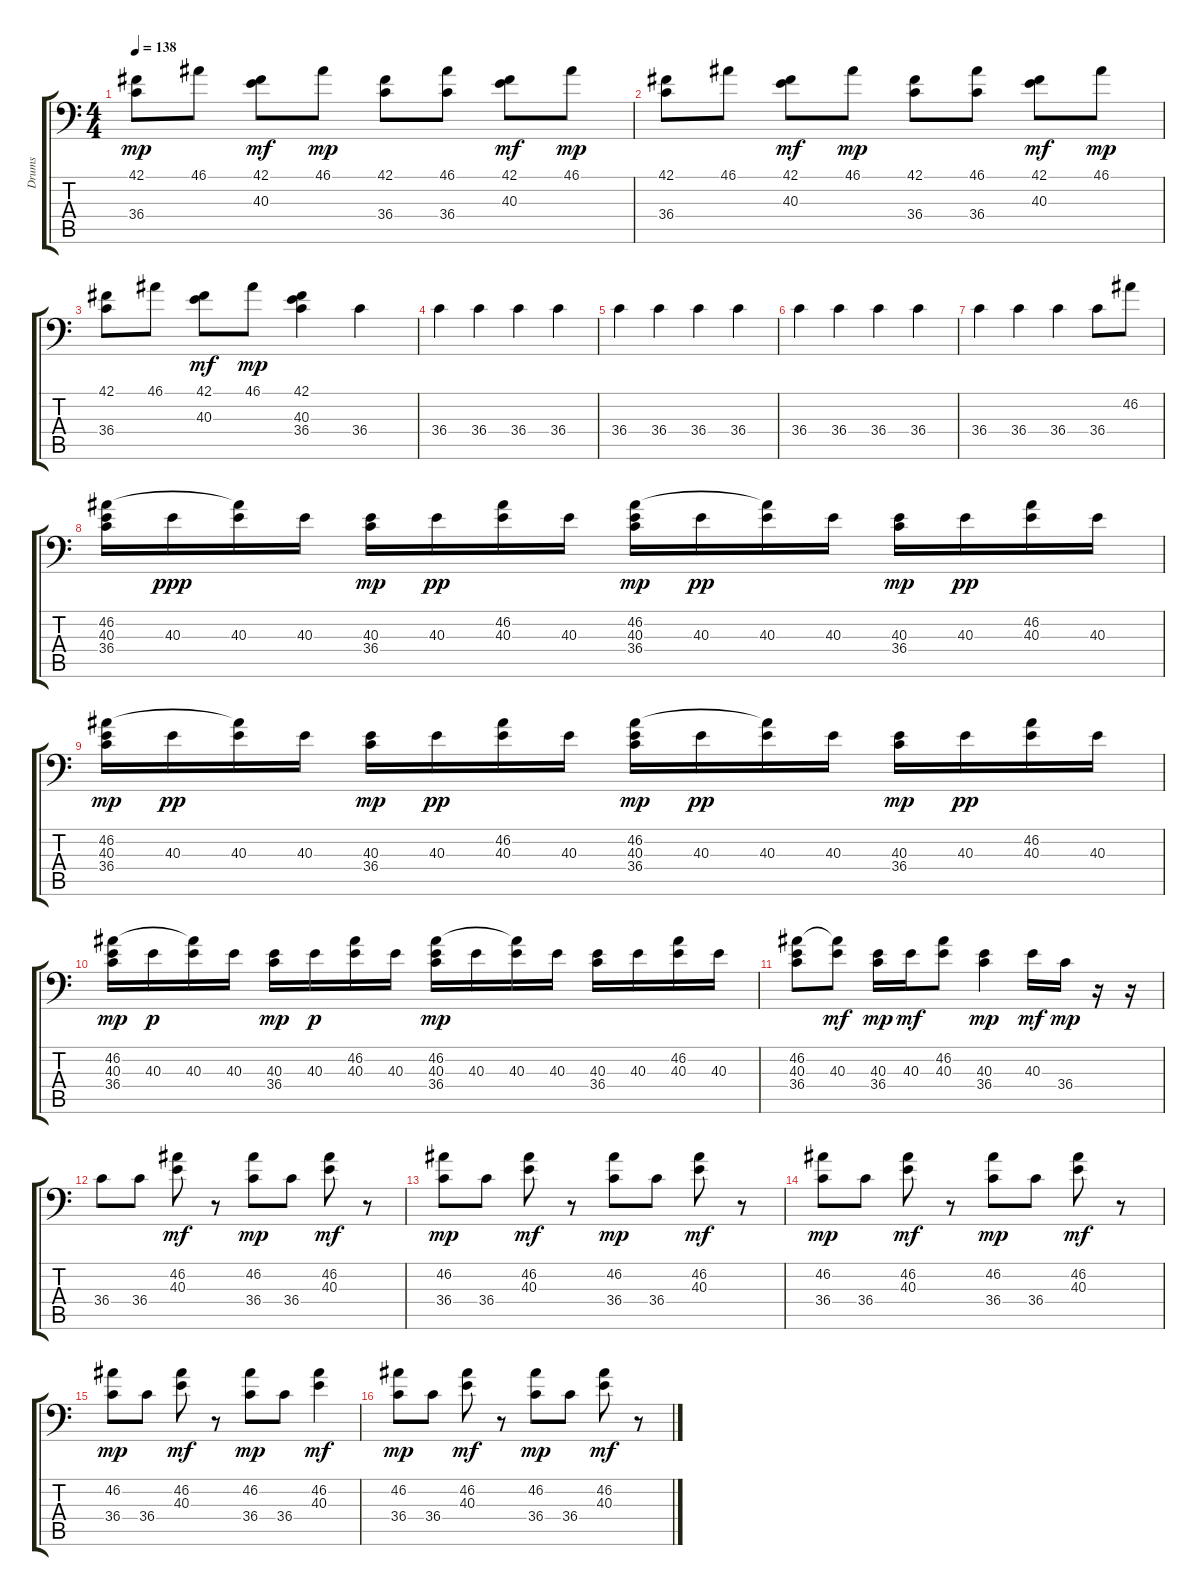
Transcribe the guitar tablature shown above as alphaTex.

\track ("Drums" "Drums") {instrument acousticgrandpiano}
\staff {score tabs}
\tuning (C-1 C-1 C-1 C-1 C-1 C-1) {hide}
\ts (4 4)
\tempo 138
\clef f4
\ks c
(42.1 36.4).8{dy mp} 46.1.8 (42.1 40.3).8{dy mf} 46.1.8{dy mp} (42.1 36.4).8 (46.1 36.4).8 (42.1 40.3).8{dy mf} 46.1.8{dy mp} |
(42.1 36.4).8 46.1.8 (42.1 40.3).8{dy mf} 46.1.8{dy mp} (42.1 36.4).8 (46.1 36.4).8 (42.1 40.3).8{dy mf} 46.1.8{dy mp} |
(42.1 36.4).8 46.1.8 (42.1 40.3).8{dy mf} 46.1.8{dy mp} (42.1 40.3 36.4).4 36.4.4 |
36.4.4 36.4.4 36.4.4 36.4.4 |
36.4.4 36.4.4 36.4.4 36.4.4 |
36.4.4 36.4.4 36.4.4 36.4.4 |
36.4.4 36.4.4 36.4.4 36.4.8 46.2.8 |
(46.2 40.3 36.4).16 40.3.16{dy ppp} (46.2{t} 40.3).16 40.3.16 (40.3 36.4).16{dy mp} 40.3.16{dy pp} (46.2 40.3).16 40.3.16 (46.2 40.3 36.4).16{dy mp} 40.3.16{dy pp} (46.2{t} 40.3).16 40.3.16 (40.3 36.4).16{dy mp} 40.3.16{dy pp} (46.2 40.3).16 40.3.16 |
(46.2 40.3 36.4).16{dy mp} 40.3.16{dy pp} (46.2{t} 40.3).16 40.3.16 (40.3 36.4).16{dy mp} 40.3.16{dy pp} (46.2 40.3).16 40.3.16 (46.2 40.3 36.4).16{dy mp} 40.3.16{dy pp} (46.2{t} 40.3).16 40.3.16 (40.3 36.4).16{dy mp} 40.3.16{dy pp} (46.2 40.3).16 40.3.16 |
(46.2 40.3 36.4).16{dy mp} 40.3.16{dy p} (46.2{t} 40.3).16 40.3.16 (40.3 36.4).16{dy mp} 40.3.16{dy p} (46.2 40.3).16 40.3.16 (46.2 40.3 36.4).16{dy mp} 40.3.16 (46.2{t} 40.3).16 40.3.16 (40.3 36.4).16 40.3.16 (46.2 40.3).16 40.3.16 |
(46.2 40.3 36.4).8 (46.2{t} 40.3).8{dy mf} (40.3 36.4).16{dy mp} 40.3.16{dy mf} (46.2 40.3).8 (40.3 36.4).4{dy mp} 40.3.16{dy mf} 36.4.16{dy mp} r.16 r.16 |
36.4.8 36.4.8 (46.2 40.3).8{dy mf} r.8 (46.2 36.4).8{dy mp} 36.4.8 (46.2 40.3).8{dy mf} r.8 |
(46.2 36.4).8{dy mp} 36.4.8 (46.2 40.3).8{dy mf} r.8 (46.2 36.4).8{dy mp} 36.4.8 (46.2 40.3).8{dy mf} r.8 |
(46.2 36.4).8{dy mp} 36.4.8 (46.2 40.3).8{dy mf} r.8 (46.2 36.4).8{dy mp} 36.4.8 (46.2 40.3).8{dy mf} r.8 |
(46.2 36.4).8{dy mp} 36.4.8 (46.2 40.3).8{dy mf} r.8 (46.2 36.4).8{dy mp} 36.4.8 (46.2 40.3).4{dy mf} |
(46.2 36.4).8{dy mp} 36.4.8 (46.2 40.3).8{dy mf} r.8 (46.2 36.4).8{dy mp} 36.4.8 (46.2 40.3).8{dy mf} r.8
